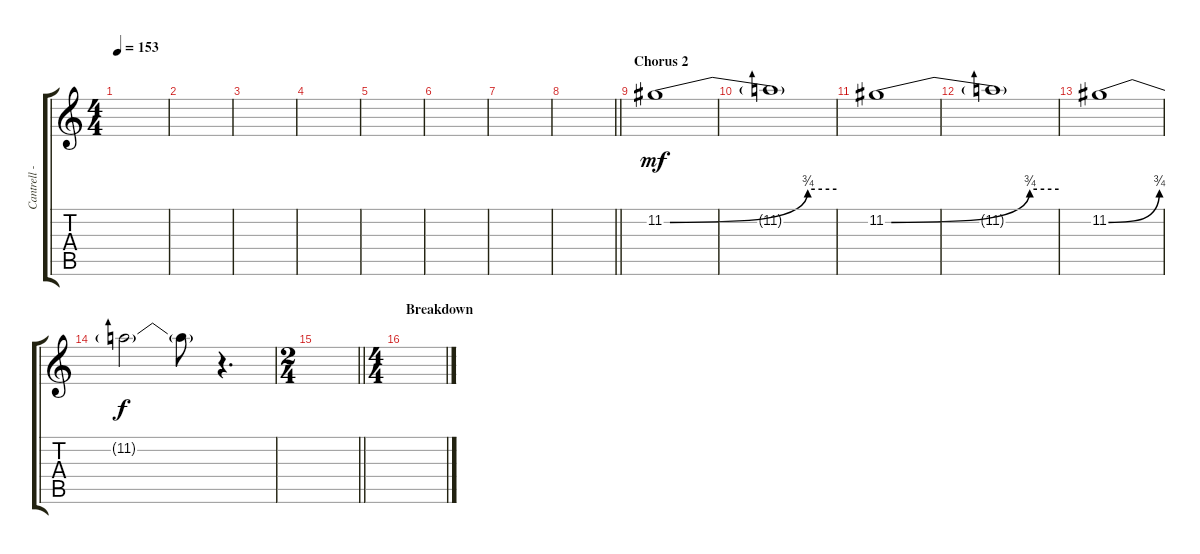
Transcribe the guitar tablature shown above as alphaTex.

\track ("Cantrell - high bend" "Cantrell -") {instrument overdrivenguitar}
\staff {score tabs}
\tuning (D4 A3 F3 C3 G2 C2) {hide}
\ts (4 4)
\tempo 153
\clef g2
\ks c
|
|
|
|
|
|
|
\barLineRight lightlight
|
\section ("" "Chorus 2")
11.2{be (custom 0 0 2 0 50 3 60 3)}.1{dy mf} |
11.2{t}.1 |
11.2{be (custom 0 0 2 0 50 3 60 3)}.1 |
11.2{t}.1 |
11.2{be (bend 0 0 60 3)}.1 |
11.2{t}.2{dy f} 11.2{t}.8 r.4{d} |
\ts (2 4)
\barLineRight lightlight
|
\ts (4 4)
\section ("" "Breakdown")
